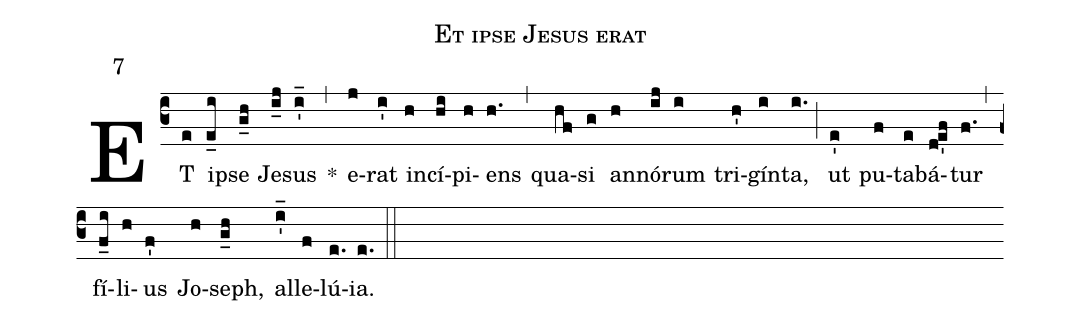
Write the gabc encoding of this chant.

name:Et ipse Jesus erat;
mode:7;
annotation:7;
office-part:Antiphonae;
%%
(c3) ET(e) i(e_i)pse(g_h) Je(i_j)sus(i'_) *(,) e(j)rat(i') in(h)cí(hi)pi(h)ens(h.) (,) qua(hf)si(g) an(h)nó(ij)rum(i) tri(h')gín(i)ta,(i.) (;) ut(e') pu(f)ta(e)bá(d!e'f)tur(f.) (,) fí(f_i)li(h)us(f') Jo(h)seph,(g_h) al(i'_)le(f)lú(e.)ia.(e.) (::)
